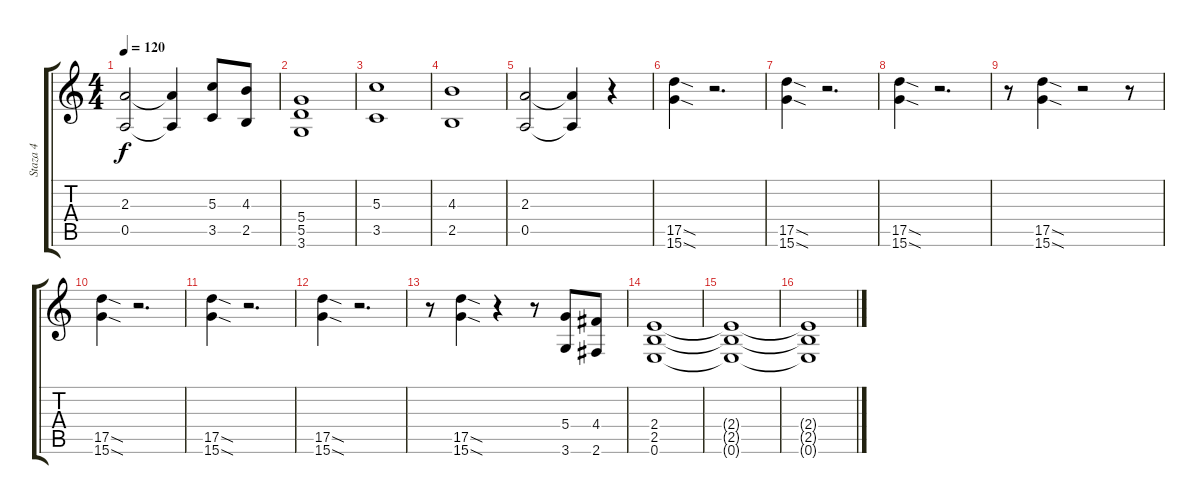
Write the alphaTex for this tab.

\track ("Staza 4" "Staza 4") {instrument distortionguitar}
\staff {score tabs}
\tuning (E4 B3 G3 D3 A2 E2) {hide}
\ts (4 4)
\tempo 120
\clef g2
\ks c
(2.3 0.5).2{dy f} (2.3{t} 0.5{t}).4 (5.3 3.5).8 (4.3 2.5).8 |
(5.4 5.5 3.6).1 |
(5.3 3.5).1 |
(4.3 2.5).1 |
(2.3 0.5).2 (2.3{t} 0.5{t}).4 r.4 |
(17.5{sod} 15.6{sod}).4 r.2{d} |
(17.5{sod} 15.6{sod}).4 r.2{d} |
(17.5{sod} 15.6{sod}).4 r.2{d} |
r.8 (17.5{sod} 15.6{sod}).4 r.2 r.8 |
(17.5{sod} 15.6{sod}).4 r.2{d} |
(17.5{sod} 15.6{sod}).4 r.2{d} |
(17.5{sod} 15.6{sod}).4 r.2{d} |
r.8 (17.5{sod} 15.6{sod}).4 r.4 r.8 (5.4 3.6).8 (4.4 2.6).8 |
(2.4 2.5 0.6).1 |
(2.4{t} 2.5{t} 0.6{t}).1 |
(2.4{t} 2.5{t} 0.6{t}).1
